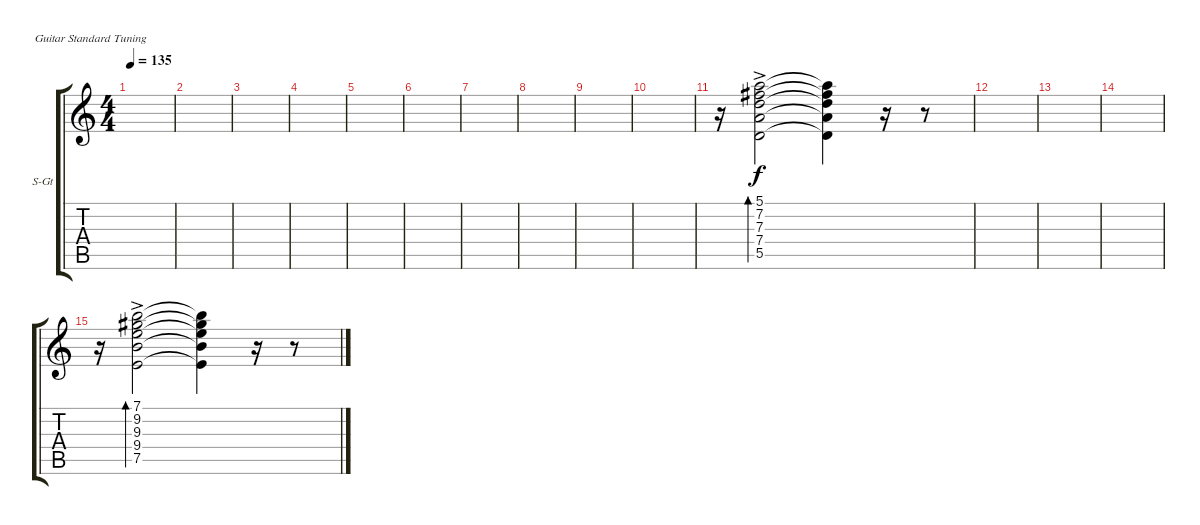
\defaultSystemsLayout 4
\bracketExtendMode groupsimilarinstruments
\firstSystemTrackNameOrientation horizontal
\otherSystemsTrackNameOrientation horizontal
\track ("Steel Guitar" "S-Gt") {instrument acousticguitarsteel}
\staff {score tabs}
\tuning (E4 B3 G3 D3 A2 E2)
\ts (4 4)
\tempo 135
\clef g2
\ks c
|
|
|
|
|
|
|
|
|
|
r.16 (5.5{ac} 7.4{ac} 7.3{ac} 7.2{ac} 5.1{ac}).2{bd 60} (5.5{t} 7.4{t} 7.3{t} 7.2{t} 5.1{t}).4 r.16 r.8 |
|
|
|
r.16 (7.5{ac} 9.4{ac} 9.3{ac} 9.2{ac} 7.1{ac}).2{bd 120} (7.5{t} 9.4{t} 9.3{t} 9.2{t} 7.1{t}).4 r.16 r.8
